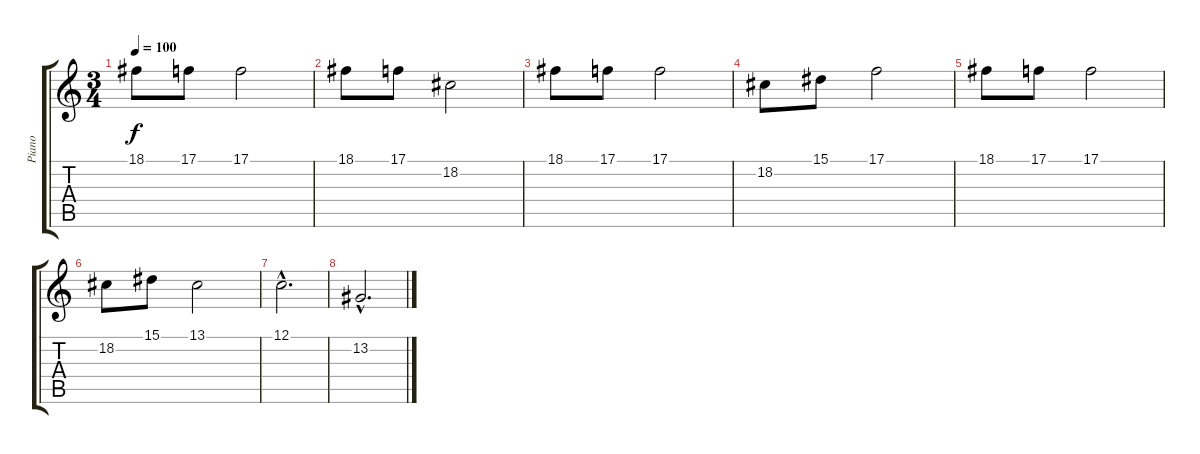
\track ("Piano" "Piano") {instrument acousticgrandpiano}
\staff {score tabs}
\tuning (C4 G3 Eb3 Bb2 F2 C2) {hide}
\ts (3 4)
\tempo 100
\clef g2
\ks c
18.1.8{dy f} 17.1.8 17.1.2 |
18.1.8 17.1.8 18.2.2 |
18.1.8 17.1.8 17.1.2 |
18.2.8 15.1.8 17.1.2 |
18.1.8 17.1.8 17.1.2 |
18.2.8 15.1.8 13.1.2 |
12.1{hac}.2{d} |
13.2{hac}.2{d}
